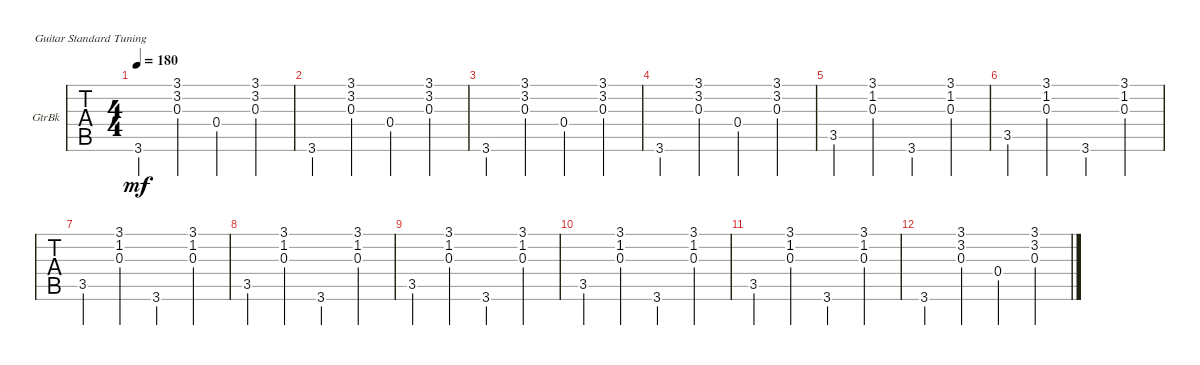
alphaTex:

\defaultSystemsLayout 4
\bracketExtendMode groupsimilarinstruments
\firstSystemTrackNameOrientation horizontal
\otherSystemsTrackNameOrientation horizontal
\track ("GtrBk" "GtrBk") {mute instrument acousticguitarsteel}
\staff {tabs}
\tuning (E4 B3 G3 D3 A2 E2)
\ts (4 4)
\tempo 180
\clef g2
\ks g
3.6.4{dy mf instrument acousticguitarsteel} (3.1 3.2 0.3).4 0.4.4 (0.3 3.2 3.1).4 |
3.6.4 (3.1 3.2 0.3).4 0.4.4 (0.3 3.2 3.1).4 |
3.6.4 (3.1 3.2 0.3).4 0.4.4 (0.3 3.2 3.1).4 |
3.6.4 (3.1 3.2 0.3).4 0.4.4 (0.3 3.2 3.1).4 |
3.5.4 (3.1 1.2 0.3).4 3.6.4 (0.3 1.2 3.1).4 |
3.5.4 (3.1 1.2 0.3).4 3.6.4 (0.3 1.2 3.1).4 |
3.5.4 (3.1 1.2 0.3).4 3.6.4 (0.3 1.2 3.1).4 |
3.5.4 (3.1 1.2 0.3).4 3.6.4 (0.3 1.2 3.1).4 |
3.5.4 (3.1 1.2 0.3).4 3.6.4 (0.3 1.2 3.1).4 |
3.5.4 (3.1 1.2 0.3).4 3.6.4 (0.3 1.2 3.1).4 |
3.5.4 (3.1 1.2 0.3).4 3.6.4 (0.3 1.2 3.1).4 |
3.6.4 (3.1 3.2 0.3).4 0.4.4 (0.3 3.2 3.1).4
